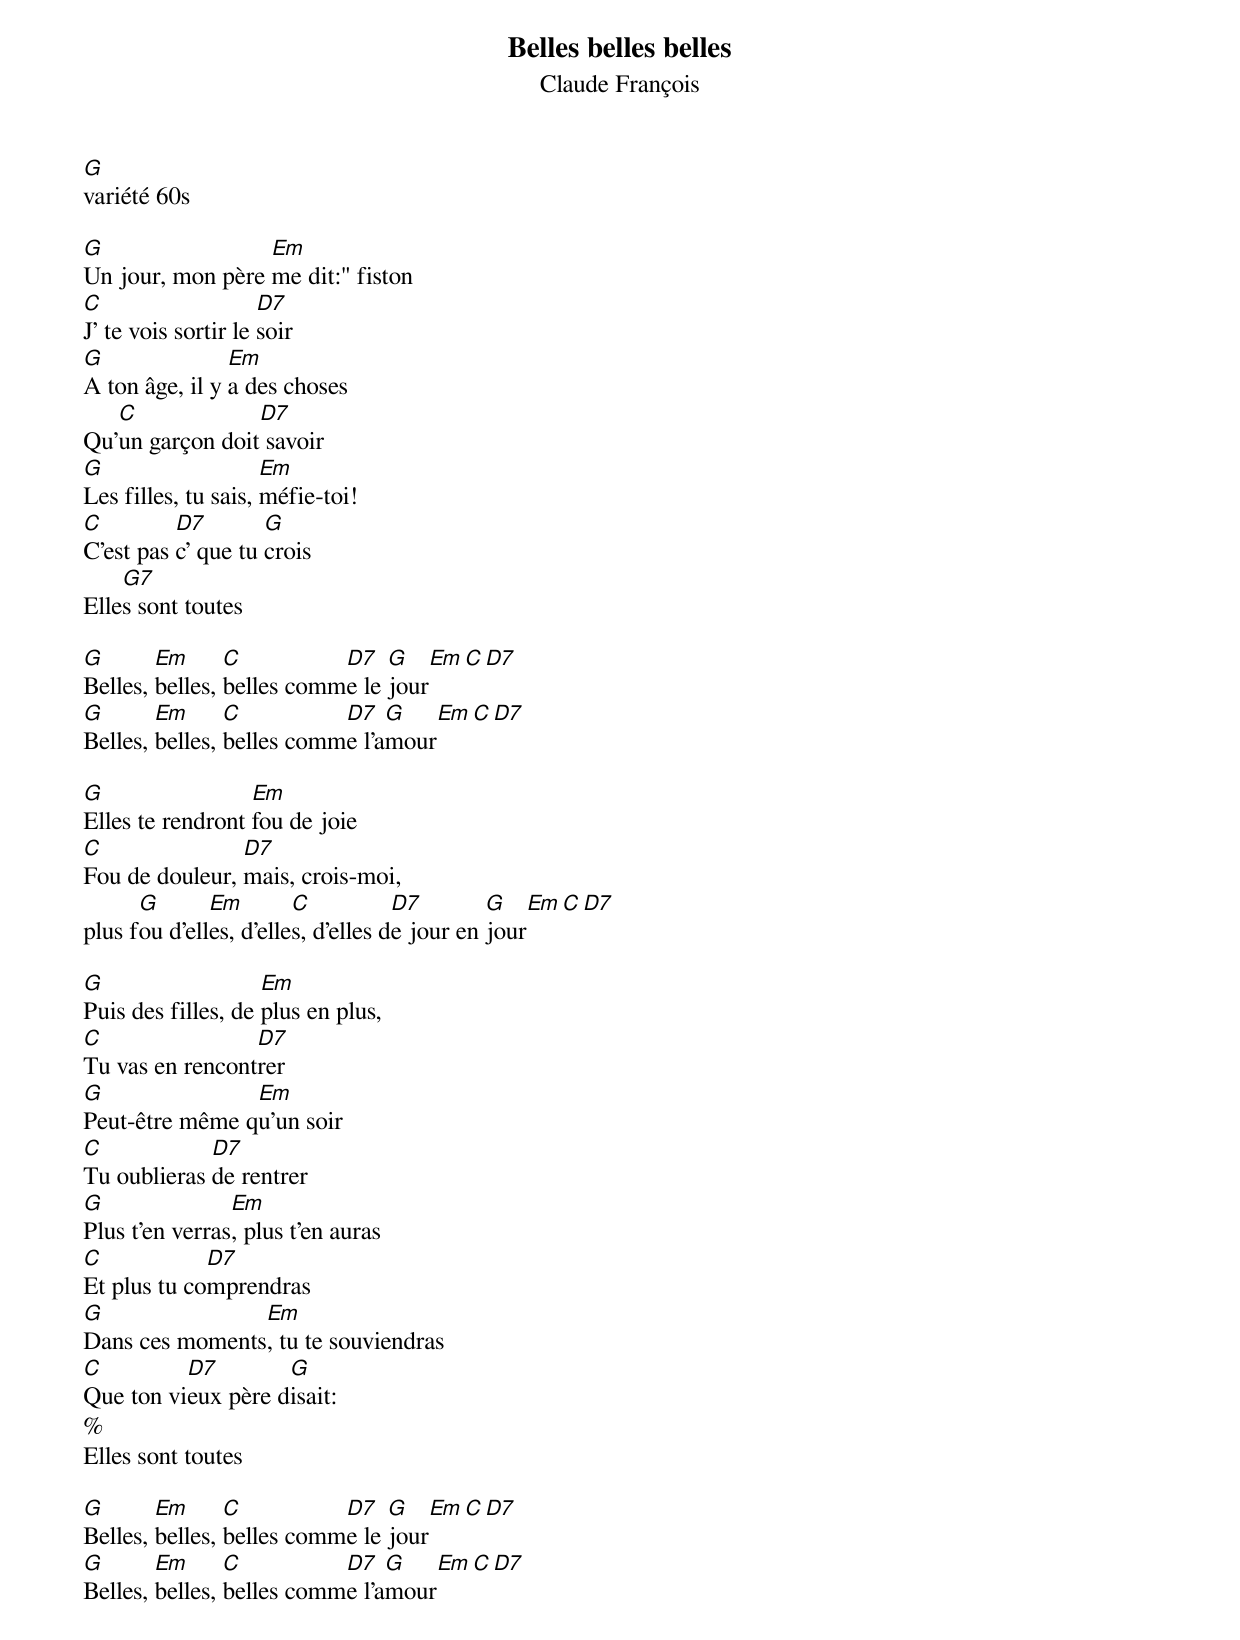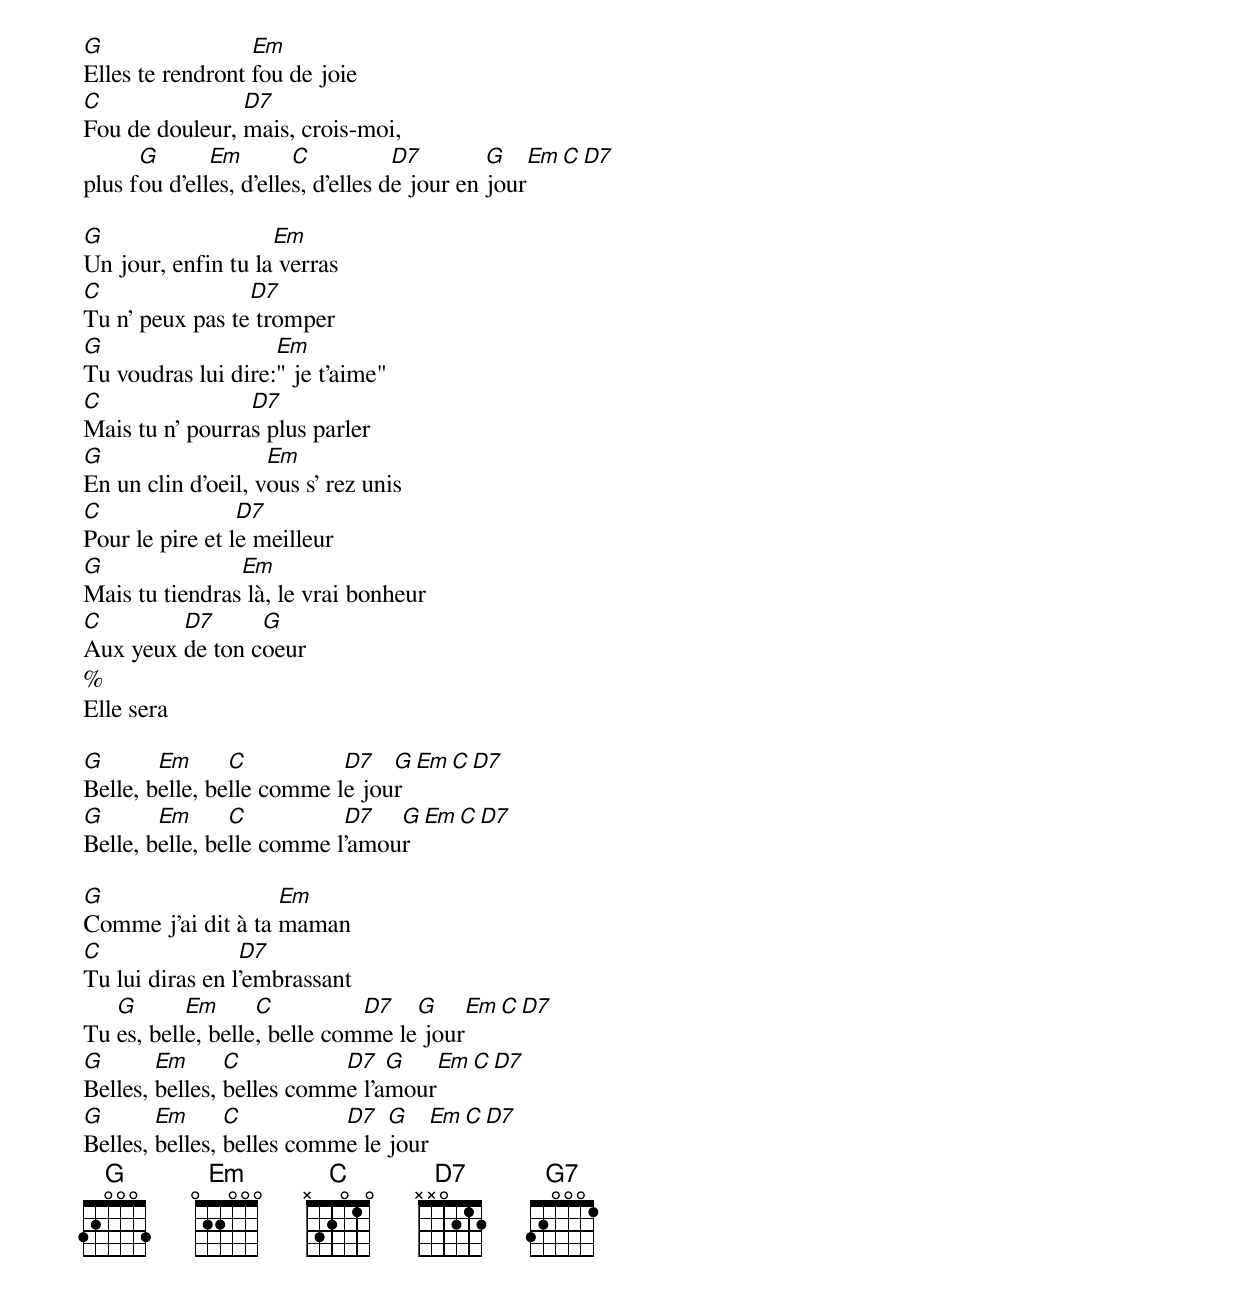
Belles belles belles
Claude François
G
variété 60s

G                 Em
Un jour, mon père me dit:" fiston
C                    D7
J' te vois sortir le soir
G               Em
A ton âge, il y a des choses
   C             D7
Qu'un garçon doit savoir
G                    Em
Les filles, tu sais, méfie-toi!
C         D7        G
C'est pas c' que tu crois
    G7
Elles sont toutes

G       Em      C          D7   G    Em   C   D7
Belles, belles, belles comme le jour
G       Em      C          D7   G    Em   C   D7
Belles, belles, belles comme l'amour

G                 Em
Elles te rendront fou de joie
C               D7
Fou de douleur, mais, crois-moi,
      G       Em        C           D7        G    Em   C   D7
plus fou d'elles, d'elles, d'elles de jour en jour

G                   Em
Puis des filles, de plus en plus,
C                D7
Tu vas en rencontrer
G               Em
Peut-être même qu'un soir
C            D7
Tu oublieras de rentrer
G               Em
Plus t'en verras, plus t'en auras
C            D7
Et plus tu comprendras
G               Em
Dans ces moments, tu te souviendras
C         D7        G
Que ton vieux père disait:
%
Elles sont toutes

G       Em      C          D7   G    Em   C   D7
Belles, belles, belles comme le jour
G       Em      C          D7   G    Em   C   D7
Belles, belles, belles comme l'amour

G                 Em
Elles te rendront fou de joie
C               D7
Fou de douleur, mais, crois-moi,
      G       Em        C           D7        G    Em   C   D7
plus fou d'elles, d'elles, d'elles de jour en jour

G                   Em
Un jour, enfin tu la verras
C                D7
Tu n' peux pas te tromper
G                   Em
Tu voudras lui dire:" je t'aime"
C                D7
Mais tu n' pourras plus parler
G                   Em
En un clin d'oeil, vous s' rez unis
C                D7
Pour le pire et le meilleur
G               Em
Mais tu tiendras là, le vrai bonheur
C        D7      G
Aux yeux de ton coeur
%
Elle sera

G       Em      C          D7   G    Em   C   D7
Belle, belle, belle comme le jour
G       Em      C          D7   G    Em   C   D7
Belle, belle, belle comme l'amour

G                   Em
Comme j'ai dit à ta maman
C                D7
Tu lui diras en l'embrassant
   G       Em      C          D7   G    Em   C   D7
Tu es, belle, belle, belle comme le jour
G       Em      C          D7   G    Em   C   D7
Belles, belles, belles comme l'amour
G       Em      C          D7   G    Em   C   D7
Belles, belles, belles comme le jour
